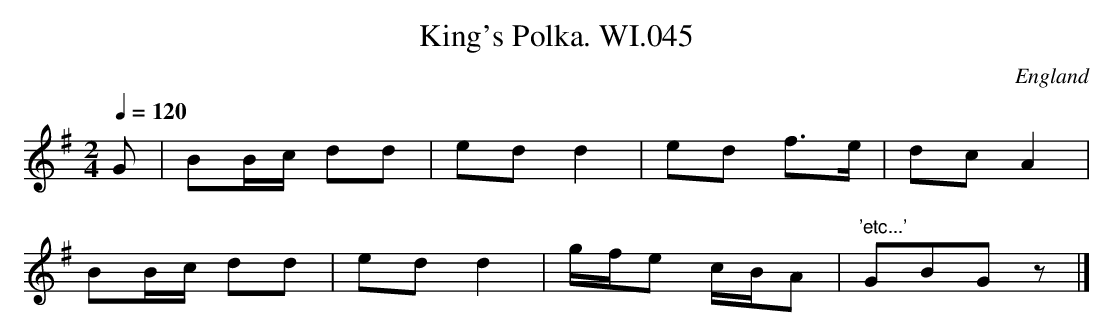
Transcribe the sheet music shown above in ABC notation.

X:1
T:King's Polka. WI.045
L:1/8
M:2/4
O:England
Q:1/4=120
K:G
G|BB/c/ dd|ed d2|ed f>e|dc A2|!
BB/c/ dd|ed d2|g/f/e c/B/A|"'etc...'"GBGz|]
